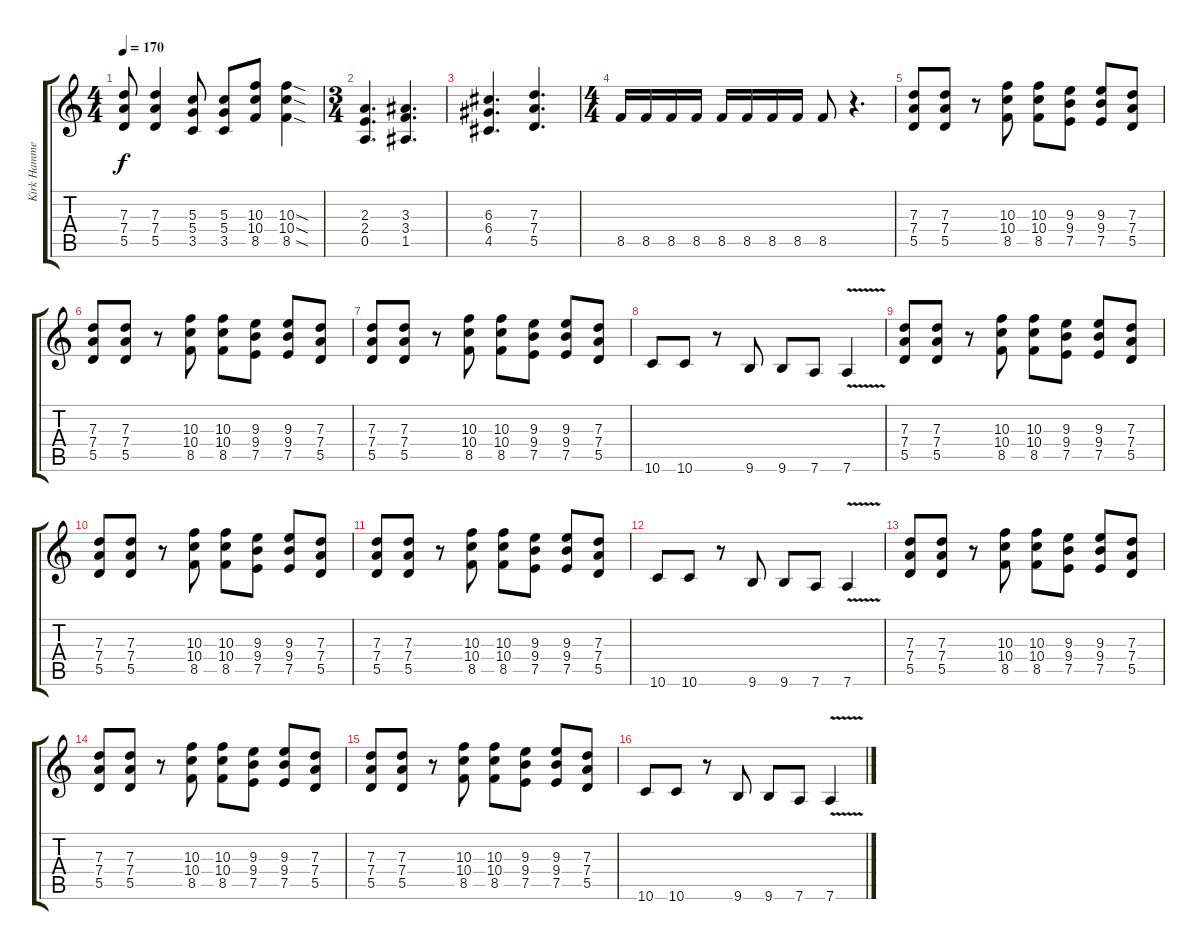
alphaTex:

\track ("Kirk Hammett" "Kirk Hamme") {instrument distortionguitar}
\staff {score tabs}
\tuning (E4 B3 G3 D3 A2 D2) {hide}
\ts (4 4)
\tempo 170
\clef g2
\ks c
(7.3 7.4 5.5).8{dy f} (7.3 7.4 5.5).4 (5.3 5.4 3.5).8 (5.3 5.4 3.5).8 (10.3 10.4 8.5).8 (10.3{sod} 10.4{sod} 8.5{sod}).4 |
\ts (3 4)
(2.3 2.4 0.5).4{d} (3.3 3.4 1.5).4{d} |
(6.3 6.4 4.5).4{d} (7.3 7.4 5.5).4{d} |
\ts (4 4)
8.5.16 8.5.16 8.5.16 8.5.16 8.5.16 8.5.16 8.5.16 8.5.16 8.5.8 r.4{d} |
(7.3 7.4 5.5).8 (7.3 7.4 5.5).8 r.8 (10.3 10.4 8.5).8 (10.3 10.4 8.5).8 (9.3 9.4 7.5).8 (9.3 9.4 7.5).8 (7.3 7.4 5.5).8 |
(7.3 7.4 5.5).8 (7.3 7.4 5.5).8 r.8 (10.3 10.4 8.5).8 (10.3 10.4 8.5).8 (9.3 9.4 7.5).8 (9.3 9.4 7.5).8 (7.3 7.4 5.5).8 |
(7.3 7.4 5.5).8 (7.3 7.4 5.5).8 r.8 (10.3 10.4 8.5).8 (10.3 10.4 8.5).8 (9.3 9.4 7.5).8 (9.3 9.4 7.5).8 (7.3 7.4 5.5).8 |
10.6.8 10.6.8 r.8 9.6.8 9.6.8 7.6.8 7.6{v}.4 |
(7.3 7.4 5.5).8 (7.3 7.4 5.5).8 r.8 (10.3 10.4 8.5).8 (10.3 10.4 8.5).8 (9.3 9.4 7.5).8 (9.3 9.4 7.5).8 (7.3 7.4 5.5).8 |
(7.3 7.4 5.5).8 (7.3 7.4 5.5).8 r.8 (10.3 10.4 8.5).8 (10.3 10.4 8.5).8 (9.3 9.4 7.5).8 (9.3 9.4 7.5).8 (7.3 7.4 5.5).8 |
(7.3 7.4 5.5).8 (7.3 7.4 5.5).8 r.8 (10.3 10.4 8.5).8 (10.3 10.4 8.5).8 (9.3 9.4 7.5).8 (9.3 9.4 7.5).8 (7.3 7.4 5.5).8 |
10.6.8 10.6.8 r.8 9.6.8 9.6.8 7.6.8 7.6{v}.4 |
(7.3 7.4 5.5).8 (7.3 7.4 5.5).8 r.8 (10.3 10.4 8.5).8 (10.3 10.4 8.5).8 (9.3 9.4 7.5).8 (9.3 9.4 7.5).8 (7.3 7.4 5.5).8 |
(7.3 7.4 5.5).8 (7.3 7.4 5.5).8 r.8 (10.3 10.4 8.5).8 (10.3 10.4 8.5).8 (9.3 9.4 7.5).8 (9.3 9.4 7.5).8 (7.3 7.4 5.5).8 |
(7.3 7.4 5.5).8 (7.3 7.4 5.5).8 r.8 (10.3 10.4 8.5).8 (10.3 10.4 8.5).8 (9.3 9.4 7.5).8 (9.3 9.4 7.5).8 (7.3 7.4 5.5).8 |
10.6.8 10.6.8 r.8 9.6.8 9.6.8 7.6.8 7.6{v}.4
